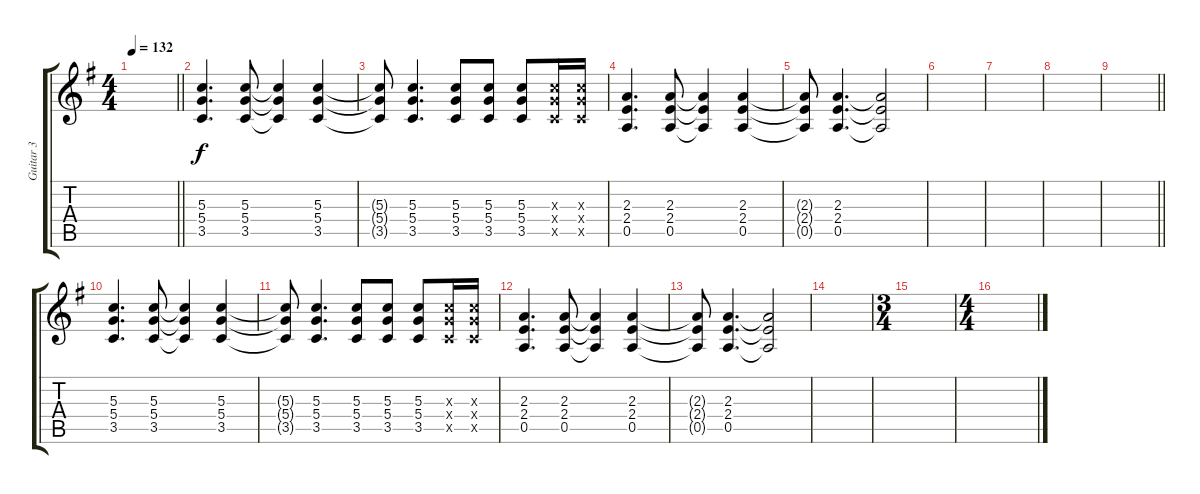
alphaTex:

\track ("Guitar 3" "Guitar 3") {instrument acousticguitarsteel}
\staff {score tabs}
\tuning (E4 B3 G3 D3 A2 E2) {hide}
\ts (4 4)
\tempo 132
\clef g2
\barLineRight lightlight
\ks g
|
(5.3 5.4 3.5).4{d} (5.3 5.4 3.5).8 (5.3{t} 5.4{t} 3.5{t}).4 (5.3 5.4 3.5).4 |
(5.3{t} 5.4{t} 3.5{t}).8 (5.3 5.4 3.5).4{d} (5.3 5.4 3.5).8 (5.3 5.4 3.5).8 (5.3 5.4 3.5).8 (5.3{x} 5.4{x} 3.5{x}).16 (5.3{x} 5.4{x} 3.5{x}).16 |
(2.3 2.4 0.5).4{d} (2.3 2.4 0.5).8 (2.3{t} 2.4{t} 0.5{t}).4 (2.3 2.4 0.5).4 |
(2.3{t} 2.4{t} 0.5{t}).8 (2.3 2.4 0.5).4{d} (2.3{t} 2.4{t} 0.5{t}).2 |
|
|
|
\barLineRight lightlight
|
(5.3 5.4 3.5).4{d} (5.3 5.4 3.5).8 (5.3{t} 5.4{t} 3.5{t}).4 (5.3 5.4 3.5).4 |
(5.3{t} 5.4{t} 3.5{t}).8 (5.3 5.4 3.5).4{d} (5.3 5.4 3.5).8 (5.3 5.4 3.5).8 (5.3 5.4 3.5).8 (5.3{x} 5.4{x} 3.5{x}).16 (5.3{x} 5.4{x} 3.5{x}).16 |
(2.3 2.4 0.5).4{d} (2.3 2.4 0.5).8 (2.3{t} 2.4{t} 0.5{t}).4 (2.3 2.4 0.5).4 |
(2.3{t} 2.4{t} 0.5{t}).8 (2.3 2.4 0.5).4{d} (2.3{t} 2.4{t} 0.5{t}).2 |
|
\ts (3 4)
|
\ts (4 4)
